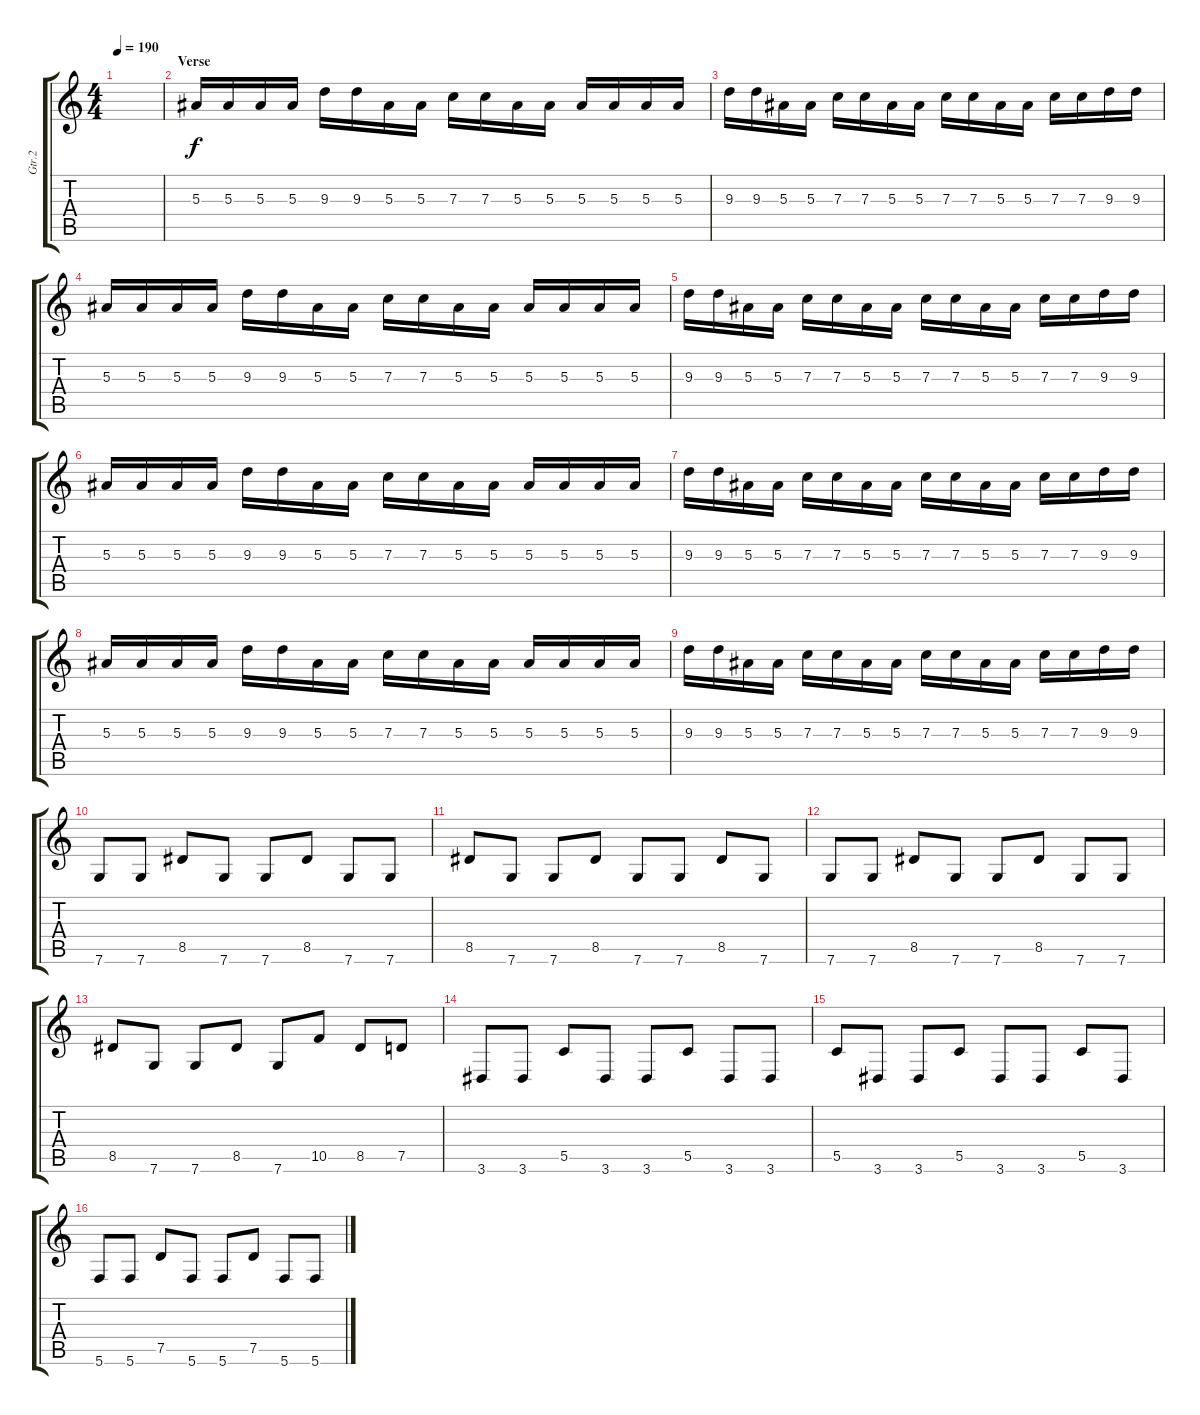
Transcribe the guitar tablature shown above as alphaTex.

\track ("Gtr.2" "Gtr.2") {instrument distortionguitar}
\staff {score tabs}
\tuning (D4 A3 F3 C3 G2 C2) {hide}
\ts (4 4)
\tempo 190
\clef g2
\ks c
|
\section ("" "Verse")
5.3.16 5.3.16 5.3.16 5.3.16 9.3.16 9.3.16 5.3.16 5.3.16 7.3.16 7.3.16 5.3.16 5.3.16 5.3.16 5.3.16 5.3.16 5.3.16 |
9.3.16 9.3.16 5.3.16 5.3.16 7.3.16 7.3.16 5.3.16 5.3.16 7.3.16 7.3.16 5.3.16 5.3.16 7.3.16 7.3.16 9.3.16 9.3.16 |
5.3.16 5.3.16 5.3.16 5.3.16 9.3.16 9.3.16 5.3.16 5.3.16 7.3.16 7.3.16 5.3.16 5.3.16 5.3.16 5.3.16 5.3.16 5.3.16 |
9.3.16 9.3.16 5.3.16 5.3.16 7.3.16 7.3.16 5.3.16 5.3.16 7.3.16 7.3.16 5.3.16 5.3.16 7.3.16 7.3.16 9.3.16 9.3.16 |
5.3.16 5.3.16 5.3.16 5.3.16 9.3.16 9.3.16 5.3.16 5.3.16 7.3.16 7.3.16 5.3.16 5.3.16 5.3.16 5.3.16 5.3.16 5.3.16 |
9.3.16 9.3.16 5.3.16 5.3.16 7.3.16 7.3.16 5.3.16 5.3.16 7.3.16 7.3.16 5.3.16 5.3.16 7.3.16 7.3.16 9.3.16 9.3.16 |
5.3.16 5.3.16 5.3.16 5.3.16 9.3.16 9.3.16 5.3.16 5.3.16 7.3.16 7.3.16 5.3.16 5.3.16 5.3.16 5.3.16 5.3.16 5.3.16 |
9.3.16 9.3.16 5.3.16 5.3.16 7.3.16 7.3.16 5.3.16 5.3.16 7.3.16 7.3.16 5.3.16 5.3.16 7.3.16 7.3.16 9.3.16 9.3.16 |
7.6.8 7.6.8 8.5.8 7.6.8 7.6.8 8.5.8 7.6.8 7.6.8 |
8.5.8 7.6.8 7.6.8 8.5.8 7.6.8 7.6.8 8.5.8 7.6.8 |
7.6.8 7.6.8 8.5.8 7.6.8 7.6.8 8.5.8 7.6.8 7.6.8 |
8.5.8 7.6.8 7.6.8 8.5.8 7.6.8 10.5.8 8.5.8 7.5.8 |
3.6.8 3.6.8 5.5.8 3.6.8 3.6.8 5.5.8 3.6.8 3.6.8 |
5.5.8 3.6.8 3.6.8 5.5.8 3.6.8 3.6.8 5.5.8 3.6.8 |
5.6.8 5.6.8 7.5.8 5.6.8 5.6.8 7.5.8 5.6.8 5.6.8
